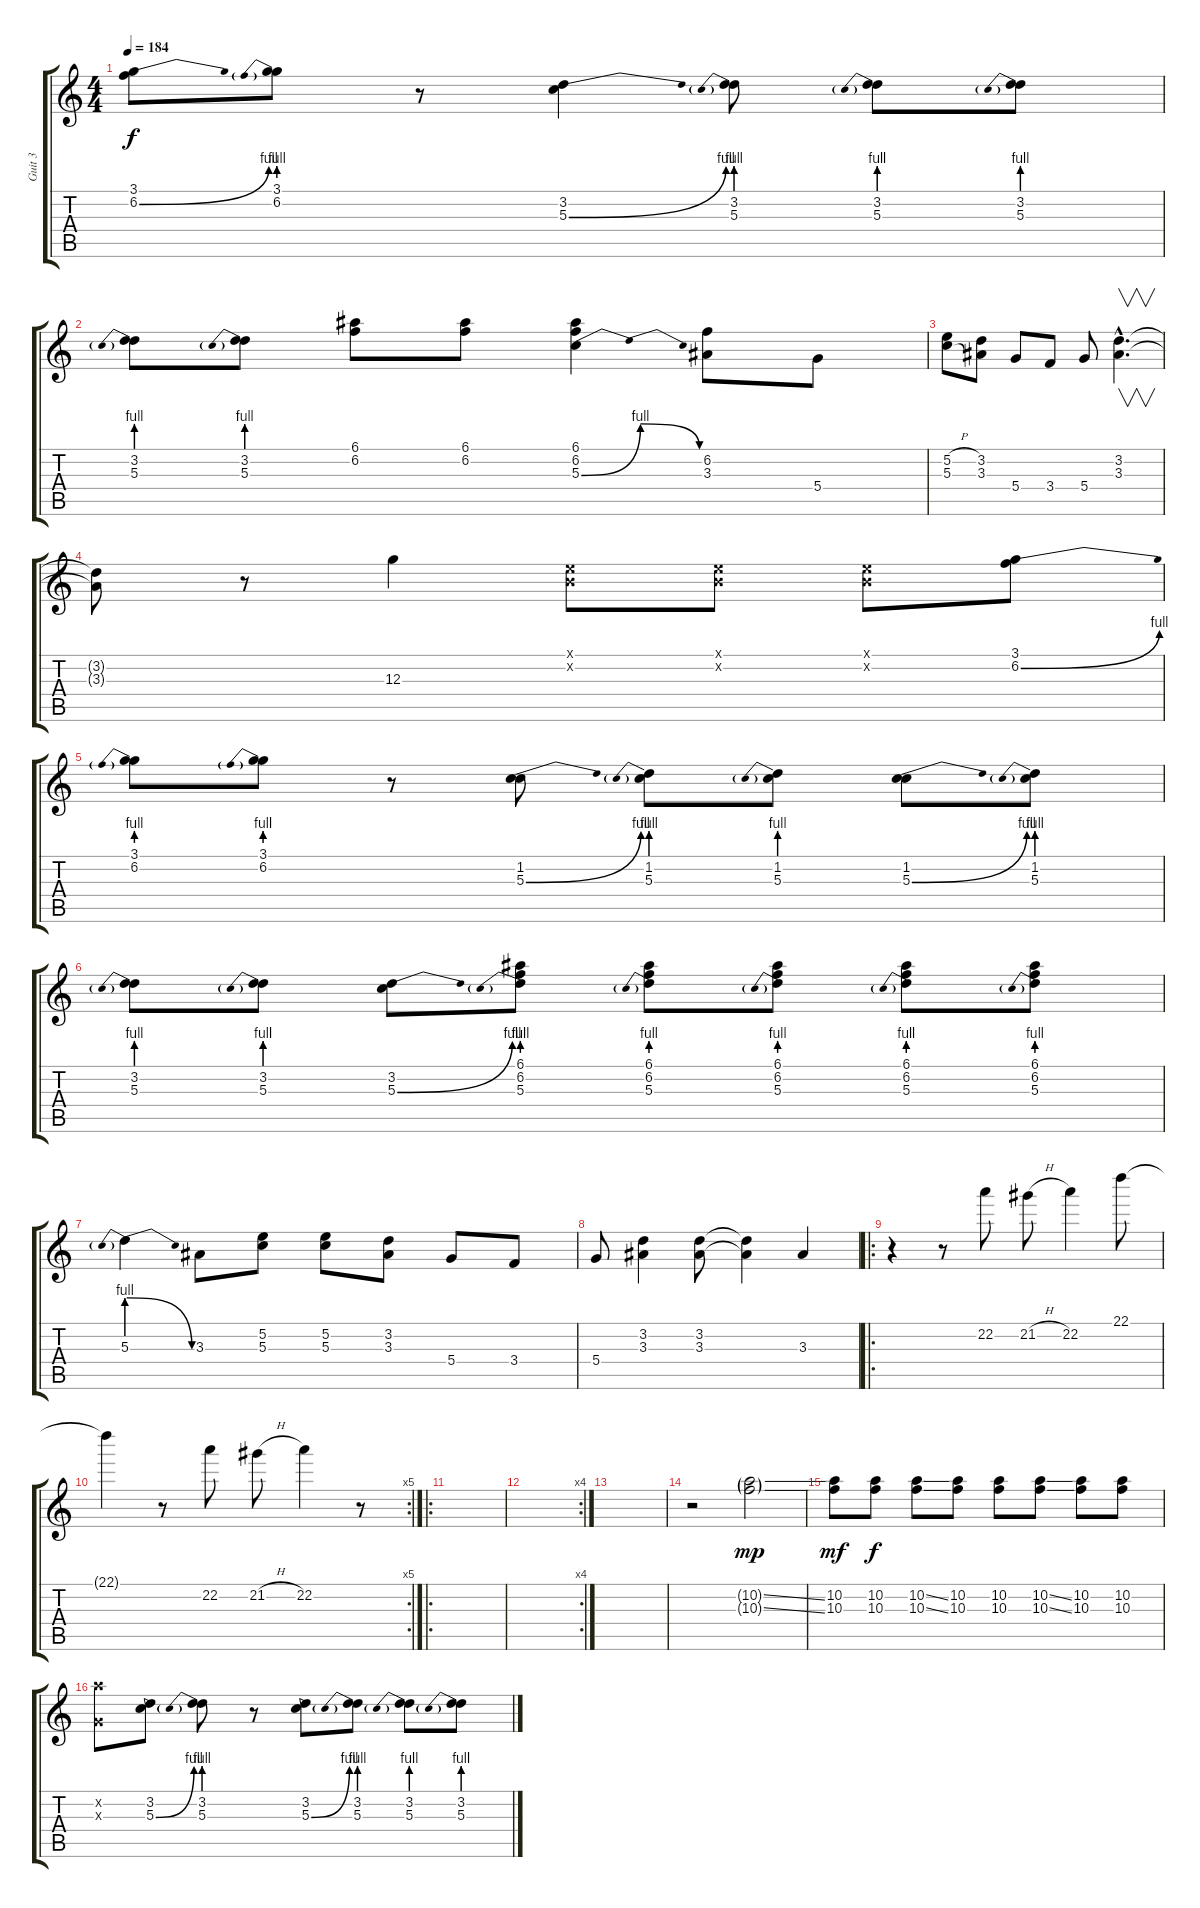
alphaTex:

\track ("Guit 3" "Guit 3") {instrument distortionguitar}
\staff {score tabs}
\tuning (E4 B3 G3 D3 A2 E2) {hide}
\ts (4 4)
\tempo 184
\clef g2
\ks c
(3.1 6.2{be (bend 0 0 60 4)}).8{dy f} (3.1 6.2{be (prebend 0 4 60 4)}).8 r.8 (3.2 5.3{be (bend 0 0 60 4)}).4 (3.2 5.3{be (prebend 0 4 60 4)}).8 (3.2 5.3{be (prebend 0 4 60 4)}).8 (3.2 5.3{be (prebend 0 4 60 4)}).8 |
(3.2 5.3{be (prebend 0 4 60 4)}).8 (3.2 5.3{be (prebend 0 4 60 4)}).8 (6.1 6.2).8 (6.1 6.2).8 (6.1 6.2 5.3{be (bendrelease 0 0 30 4 30 4 60 0)}).4 (6.2 3.3).8 5.4.8 |
(5.2{h} 5.3{h}).8 (3.2 3.3).8 5.4.8 3.4.8 5.4.8 (3.2{hac} 3.3{hac}).4{v d} |
(3.2{t} 3.3{t}).8 r.8 12.3.4 (0.1{x} 0.2{x}).8 (0.1{x} 0.2{x}).8 (0.1{x} 0.2{x}).8 (3.1 6.2{be (bend 0 0 60 4)}).8 |
(3.1 6.2{be (prebend 0 4 60 4)}).8 (3.1 6.2{be (prebend 0 4 60 4)}).8 r.8 (1.2 5.3{be (bend 0 0 60 4)}).8 (1.2 5.3{be (prebend 0 4 60 4)}).8 (1.2 5.3{be (prebend 0 4 60 4)}).8 (1.2 5.3{be (bend 0 0 60 4)}).8 (1.2 5.3{be (prebend 0 4 60 4)}).8 |
(3.2 5.3{be (prebend 0 4 60 4)}).8 (3.2 5.3{be (prebend 0 4 60 4)}).8 (3.2 5.3{be (bend 0 0 60 4)}).8 (6.1 6.2 5.3{be (prebend 0 4 60 4)}).8 (6.1 6.2 5.3{be (prebend 0 4 60 4)}).8 (6.1 6.2 5.3{be (prebend 0 4 60 4)}).8 (6.1 6.2 5.3{be (prebend 0 4 60 4)}).8 (6.1 6.2 5.3{be (prebend 0 4 60 4)}).8 |
5.3{be (prebendrelease 0 4 60 0)}.4 3.3.8 (5.2 5.3).8 (5.2 5.3).8 (3.2 3.3).8 5.4.8 3.4.8 |
5.4.8 (3.2 3.3).4 (3.2 3.3).8 (3.2{t} 3.3{t}).4 3.3.4 |
\ro
r.4 r.8 22.2.8 21.2{h}.8 22.2.4 22.1.8 |
\rc 5
22.1{t}.4 r.8 22.2.8 21.2{h}.8 22.2.4 r.8 |
\ro
|
\rc 4
|
|
r.2 (10.2{ss g} 10.3{ss g}).2{dy mp} |
(10.2 10.3).8{dy mf} (10.2 10.3).8{dy f} (10.2{ss} 10.3{ss}).8 (10.2 10.3).8 (10.2 10.3).8 (10.2{ss} 10.3{ss}).8 (10.2 10.3).8 (10.2 10.3).8 |
(10.2{x} 0.3{x}).8 (3.2 5.3{be (bend 0 0 60 4)}).8 (3.2 5.3{be (prebend 0 4 60 4)}).8 r.8 (3.2 5.3{be (bend 0 0 60 4)}).8 (3.2 5.3{be (prebend 0 4 60 4)}).8 (3.2 5.3{be (prebend 0 4 60 4)}).8 (3.2 5.3{be (prebend 0 4 60 4)}).8
